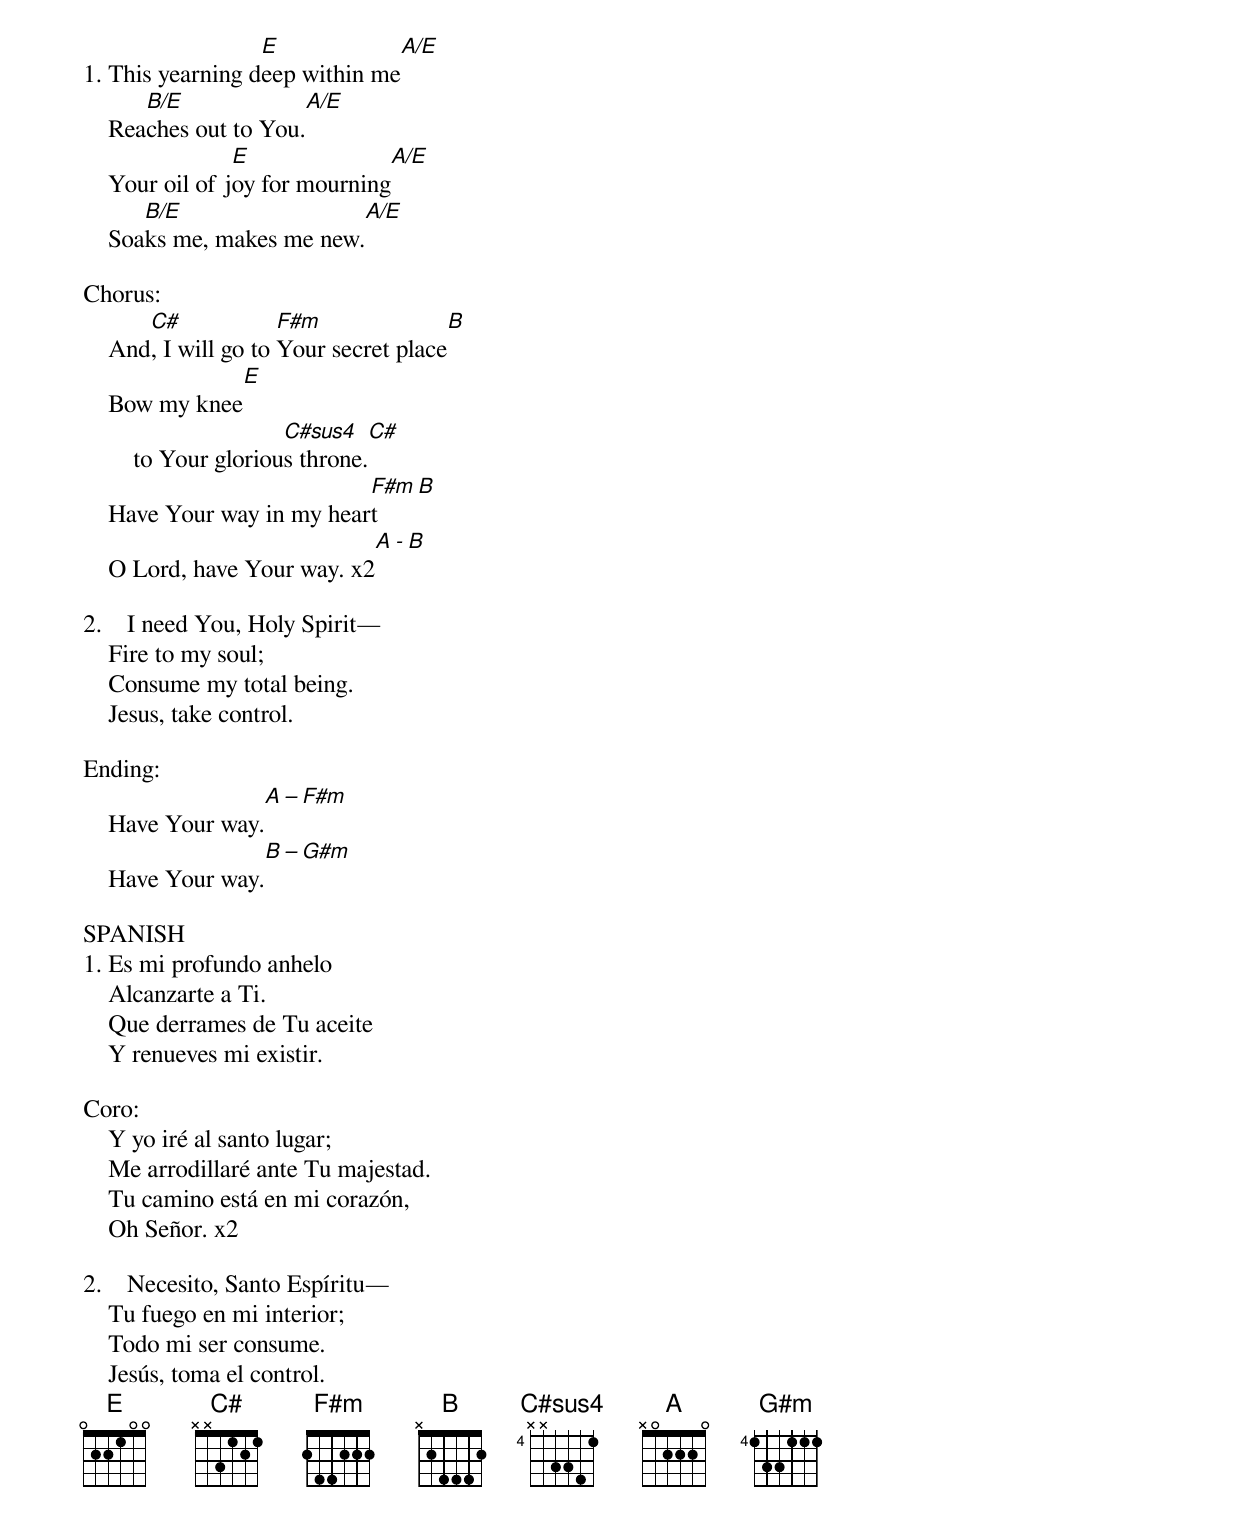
                  E                              A/E
1. This yearning deep within me
       B/E                       A/E
    Reaches out to You.
                 E                       A/E
    Your oil of joy for mourning
       B/E                                  A/E
    Soaks me, makes me new.

Chorus:
       C#             F#m                   B
    And, I will go to Your secret place
                          E
    Bow my knee
                       C#sus4          C#
        to Your glorious throne.
                            F#m                B
    Have Your way in my heart
                                               A - B
    O Lord, have Your way. x2

2.    I need You, Holy Spirit―
    Fire to my soul;
    Consume my total being.
    Jesus, take control.

Ending:
                              A – F#m
    Have Your way.
                              B – G#m
    Have Your way.

SPANISH
1. Es mi profundo anhelo
    Alcanzarte a Ti.
    Que derrames de Tu aceite
    Y renueves mi existir.

Coro:
    Y yo iré al santo lugar;
    Me arrodillaré ante Tu majestad.
    Tu camino está en mi corazón,
    Oh Señor. x2

2.    Necesito, Santo Espíritu―
    Tu fuego en mi interior;
    Todo mi ser consume.
    Jesús, toma el control.
